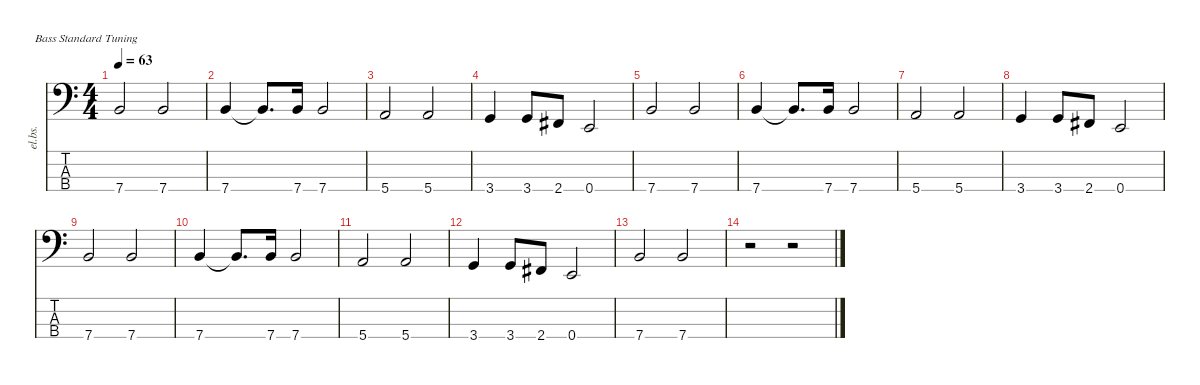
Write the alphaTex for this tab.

\defaultSystemsLayout 4
\hideDynamics
\bracketExtendMode nobrackets
\otherSystemsTrackNameOrientation horizontal
\track ("Bass" "el.bs.") {instrument electricbassfinger}
\staff {score tabs}
\tuning (G2 D2 A1 E1)
\ts (4 4)
\tempo 63
\clef f4
\ks c
7.4.2{dy f} 7.4.2 |
7.4.4 7.4{t}.8{d} 7.4.16 7.4.2 |
5.4.2 5.4.2 |
3.4.4 3.4.8 2.4{acc #}.8 0.4.2 |
7.4.2 7.4.2 |
7.4.4 7.4{t}.8{d} 7.4.16 7.4.2 |
5.4.2 5.4.2 |
3.4.4 3.4.8 2.4{acc #}.8 0.4.2 |
7.4.2 7.4.2 |
7.4.4 7.4{t}.8{d} 7.4.16 7.4.2 |
5.4.2 5.4.2 |
3.4.4 3.4.8 2.4{acc #}.8 0.4.2 |
7.4.2 7.4.2 |
r.2 r.2
